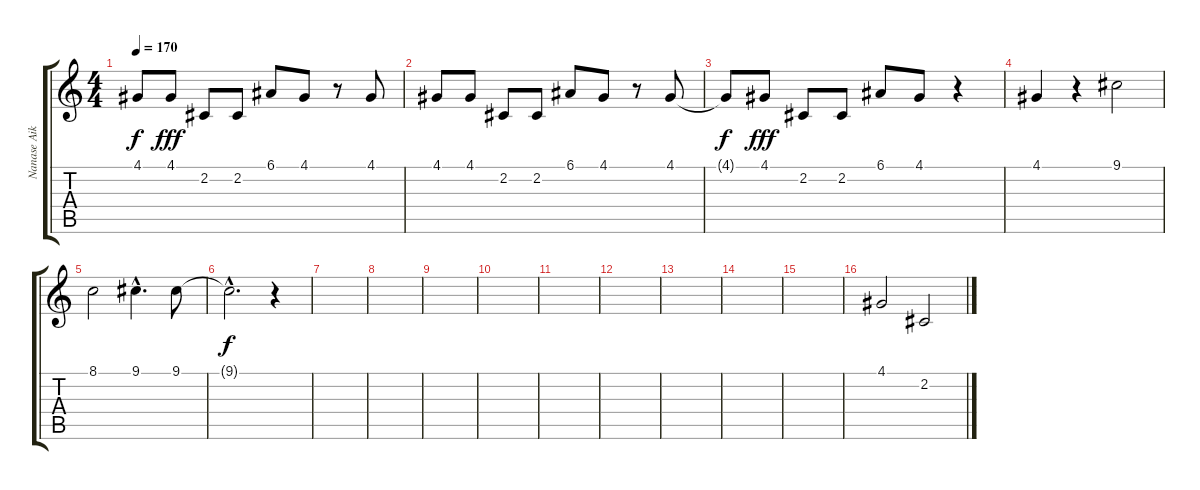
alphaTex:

\track ("Nanase Aikawa (Vocal)" "Nanase Aik") {instrument clarinet}
\staff {score tabs}
\tuning (E4 B3 G3 D3 A2 E2) {hide}
\ts (4 4)
\tempo 170
\clef g2
\ks c
4.1{t}.8{dy f} 4.1.8{dy fff} 2.2.8 2.2.8 6.1.8 4.1.8 r.8 4.1.8 |
4.1.8 4.1.8 2.2.8 2.2.8 6.1.8 4.1.8 r.8 4.1.8 |
4.1{t}.8{dy f} 4.1.8{dy fff} 2.2.8 2.2.8 6.1.8 4.1.8 r.4 |
4.1.4 r.4 9.1.2 |
8.1.2 9.1{hac}.4{d} 9.1.8 |
9.1{hac t}.2{d dy f} r.4 |
|
|
|
|
|
|
|
|
|
4.1.2 2.2.2
